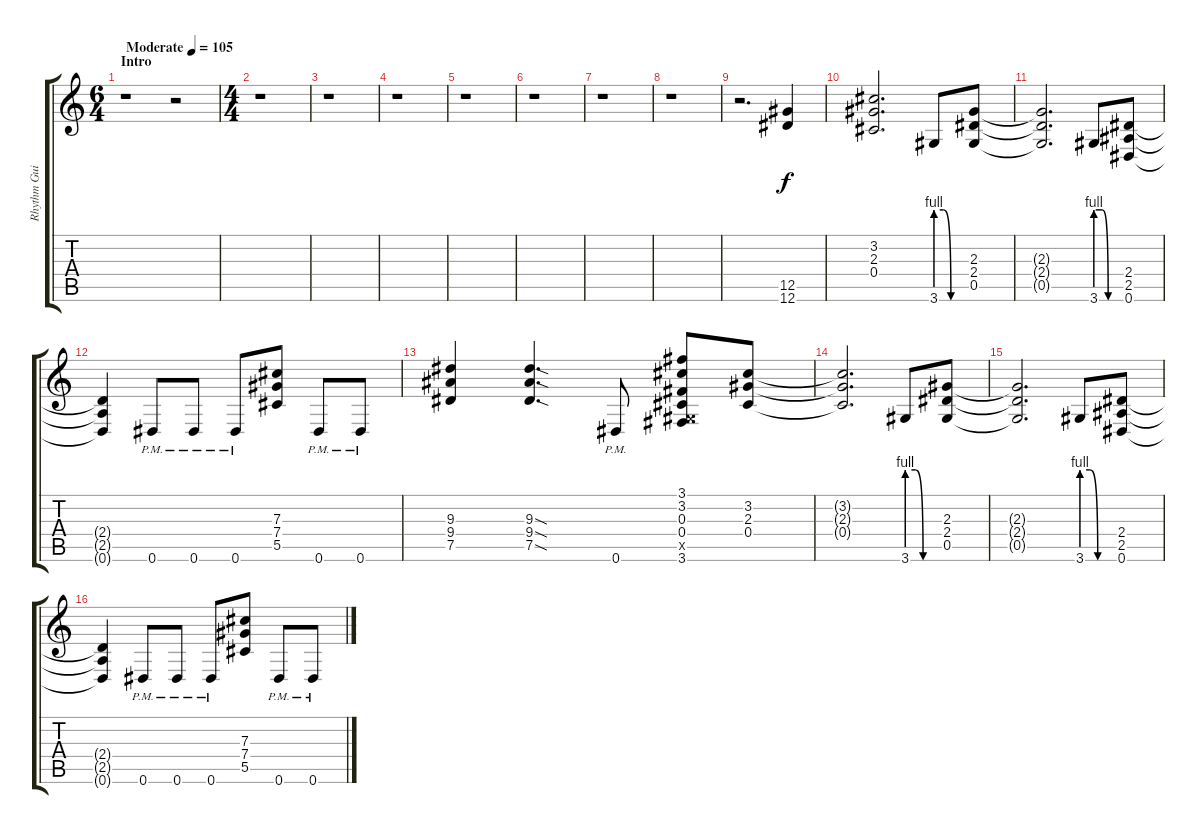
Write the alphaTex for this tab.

\track ("Rhythm Guitar" "Rhythm Gui") {instrument distortionguitar}
\staff {score tabs}
\tuning (Eb4 Bb3 Gb3 Db3 Ab2 Eb2) {hide}
\ts (6 4)
\section ("" "Intro")
\tempo (105 "Moderate")
\clef g2
\ks c
r.1{dy f instrument distortionguitar} r.2 |
\ts (4 4)
r.1 |
r.1 |
r.1 |
r.1 |
r.1 |
r.1 |
r.1 |
r.2{d} (12.5 12.6).4{volume 16 instrument guitarfretnoise} |
(3.2 2.3 0.4).2{d volume 12 instrument distortionguitar} 3.6{be (custom 0 4 15 4 30 0 60 0)}.8 (2.3 2.4 0.5).8 |
(2.3{t} 2.4{t} 0.5{t}).2{d} 3.6{be (custom 0 4 15 4 30 0 60 0)}.8 (2.4 2.5 0.6).8 |
(2.4{t} 2.5{t} 0.6{t}).4 0.6{pm}.8 0.6{pm}.8 0.6{pm}.8 (7.3 7.4 5.5).8 0.6{pm}.8 0.6{pm}.8 |
(9.3 9.4 7.5).4 (9.3{sod} 9.4{sod} 7.5{sod}).4{d} 0.6{pm}.8 (3.1 3.2 0.3 0.4 0.5{x} 3.6).8 (3.2 2.3 0.4).8 |
(3.2{t} 2.3{t} 0.4{t}).2{d} 3.6{be (custom 0 4 15 4 30 0 60 0)}.8 (2.3 2.4 0.5).8 |
(2.3{t} 2.4{t} 0.5{t}).2{d} 3.6{be (custom 0 4 15 4 30 0 60 0)}.8 (2.4 2.5 0.6).8 |
(2.4{t} 2.5{t} 0.6{t}).4 0.6{pm}.8 0.6{pm}.8 0.6{pm}.8 (7.3 7.4 5.5).8 0.6{pm}.8 0.6{pm}.8
